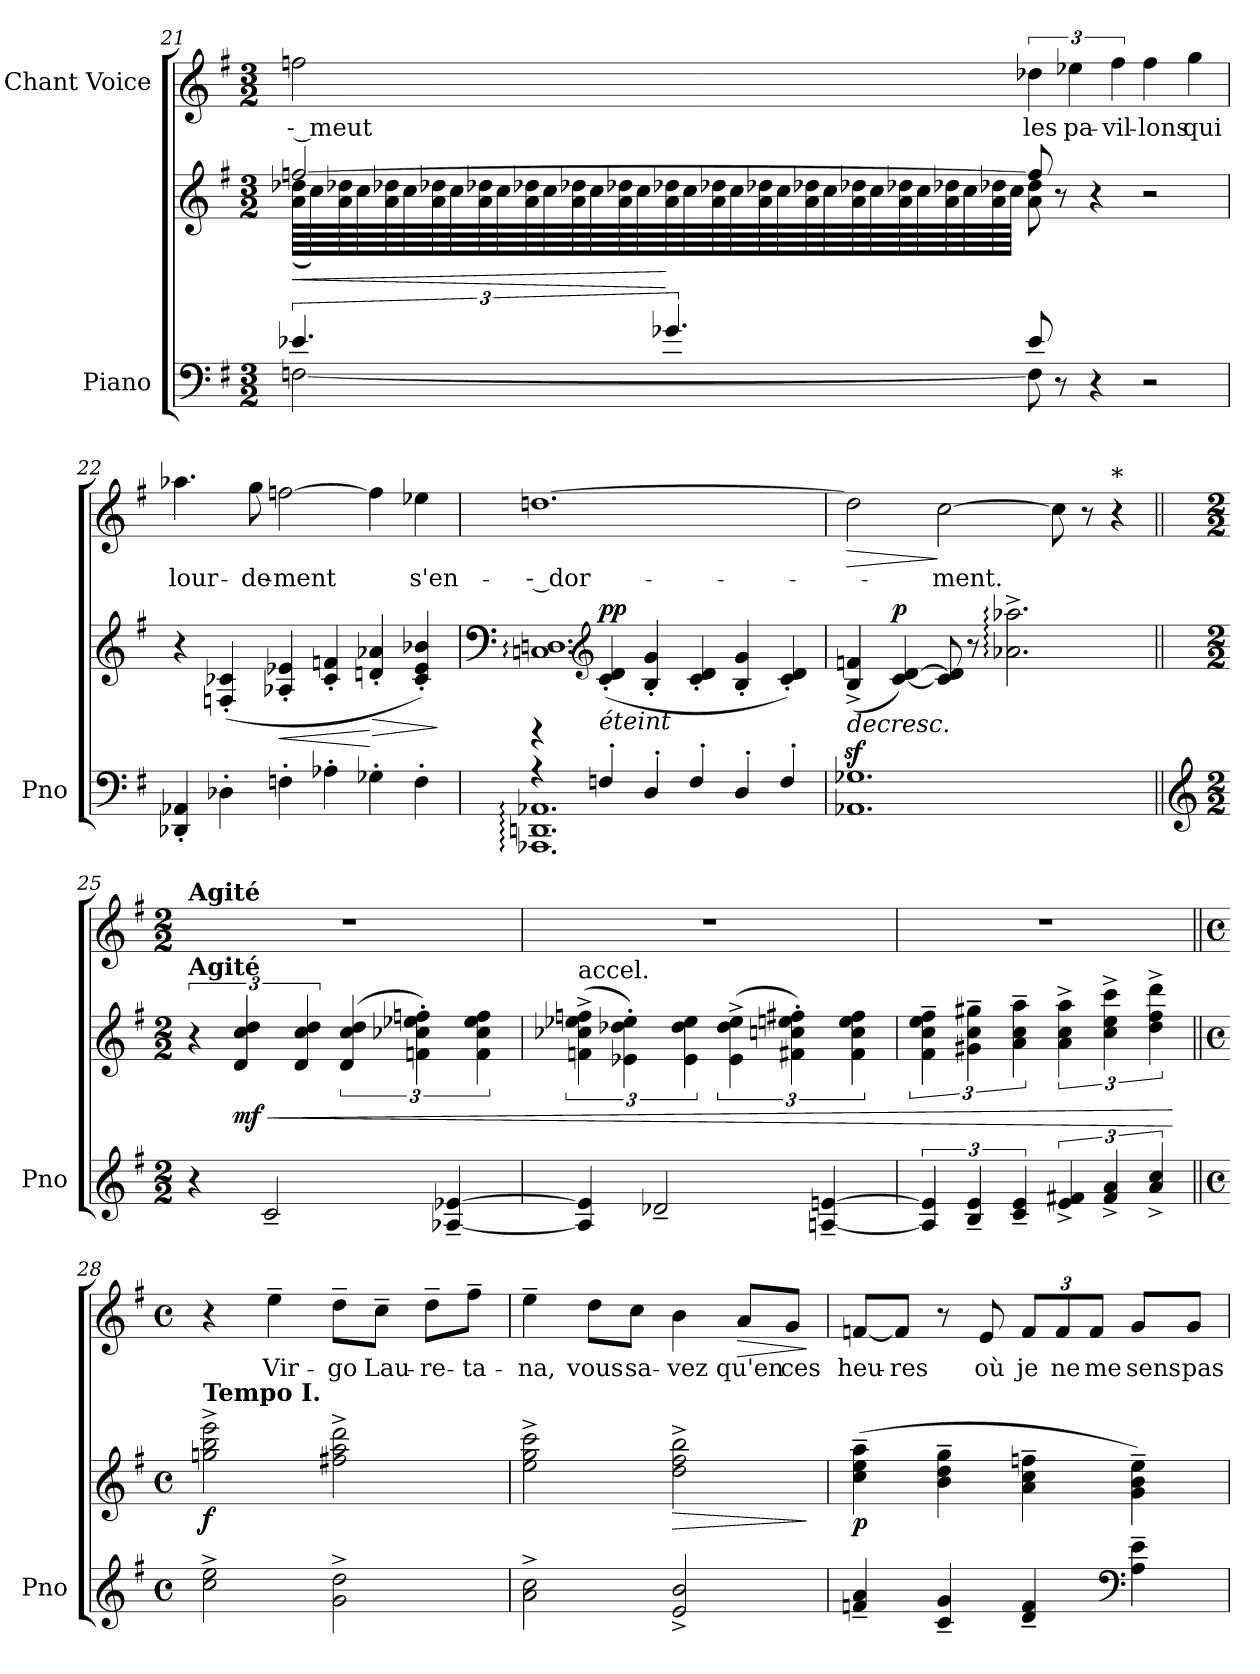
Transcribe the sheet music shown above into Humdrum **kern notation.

**kern	**kern	**dynam	**kern	**text	**dynam
*part2	*part2	*part2	*part1	*part1	*part1
*staff3	*staff2	*staff2/3	*staff1	*staff1	*staff1
*I"Piano	*	*	*I"Chant Voice	*	*
*I'Pno	*	*	*	*	*
!!LO:LB:g=z
*clefF4	*clefG2	*	*clefG2	*	*
*k[f#]	*k[f#]	*	*k[f#]	*	*
*M3/2	*M3/2	*	*M3/2	*	*
=21	=21	=21	=21	=21	=21
*^	*	*	*	*	*
!	!	!	!LO:HP:b	!	!LO:LY:b	!
*	*	*^	*	*^	*	*
*	*	*tremolo	*	*	*	*	*	*
6.e-X/	[2Fn\	[2ffn/	(>64a\ 64dd-X\LLLL	<	2ffn\	8ryy	-- meut	.
.	.	.	64cc\)	.	.	.	.	.
.	.	.	64a\ 64dd-X\	.	.	.	.	.
.	.	.	64cc\)	.	.	.	.	.
.	.	.	64a\ 64dd-X\	.	.	.	.	.
.	.	.	64cc\)	.	.	.	.	.
.	.	.	64a\ 64dd-X\	.	.	.	.	.
.	.	.	64cc\)	.	.	.	.	.
.	.	.	64a\ 64dd-X\	.	.	8ryy	.	.
.	.	.	64cc\)	.	.	.	.	.
.	.	.	64a\ 64dd-X\	.	.	.	.	.
.	.	.	64cc\)	.	.	.	.	.
.	.	.	64a\ 64dd-X\	.	.	.	.	.
.	.	.	64cc\)	.	.	.	.	.
.	.	.	64a\ 64dd-X\	.	.	.	.	.
.	.	.	64cc\)	.	.	.	.	.
6.g-X/	.	.	64a\ 64dd-X\	[	.	4ryy	.	.
.	.	.	64cc\)	.	.	.	.	.
.	.	.	64a\ 64dd-X\	.	.	.	.	.
.	.	.	64cc\)	.	.	.	.	.
.	.	.	64a\ 64dd-X\	.	.	.	.	.
.	.	.	64cc\)	.	.	.	.	.
.	.	.	64a\ 64dd-X\	.	.	.	.	.
.	.	.	64cc\)	.	.	.	.	.
.	.	.	64a\ 64dd-X\	.	.	.	.	.
.	.	.	64cc\)	.	.	.	.	.
.	.	.	64a\ 64dd-X\	.	.	.	.	.
.	.	.	64cc\)	.	.	.	.	.
.	.	.	64a\ 64dd-X\	.	.	.	.	.
.	.	.	64cc\)	.	.	.	.	.
.	.	.	64a\ 64dd-X\	.	.	.	.	.
.	.	.	64cc\)JJJJ	.	.	.	.	.
*	*	*Xtremolo	*	*	*	*	*	*
!	!	!	!	!	!	!	!LO:LY:b	!
8e-/	8F\]	8ff/]	8a\ 8dd-\	.	6dd-X\	1rgyy	les	.
.	.	.	.	.	.	.	.	.
.	.	.	.	.	.	.	.	.
.	.	.	.	.	.	.	.	.
.	.	.	.	.	.	.	.	.
.	.	.	.	.	.	.	.	.
.	.	.	.	.	.	.	.	.
.	.	.	.	.	.	.	.	.
8r	2..ryy	8r	2..ryy	.	.	.	.	.
.	.	.	.	.	.	.	.	.
.	.	.	.	.	.	.	.	.
!	!	!	!	!	!	!	!LO:LY:b	!
.	.	.	.	.	6ee-X\	.	pa-	.
.	.	.	.	.	.	.	.	.
.	.	.	.	.	.	.	.	.
.	.	.	.	.	.	.	.	.
.	.	.	.	.	.	.	.	.
.	.	.	.	.	.	.	.	.
4r	.	4r	.	.	.	.	.	.
!	!	!	!	!	!	!	!LO:LY:b	!
.	.	.	.	.	6ff\	.	-vil-	.
!	!	!	!	!	!	!	!LO:LY:b	!
2r	.	2r	.	.	4ff\	.	-lons	.
!	!	!	!	!	!	!	!LO:LY:b	!
.	.	.	.	.	4gg\	.	qui	.
*v	*v	*	*	*	*v	*v	*	*
*	*v	*v	*	*	*	*
=22	=22	=22	=22	=22	=22
!	!	!LO:DY:b	!	!LO:LY:b	!
!	!	!LO:DY:n=1:b	!	!	!
4DD-X/' 4AA-X/'	4r	p other-dynamics	4.aa-X\	lour-	.
4D-X'\	(>4Fn/' 4c-X/'	.	.	.	.
!	!	!	!	!LO:LY:b	!
.	.	.	8gg\	-de-	.
!	!	!LO:HP:b	!	!LO:LY:b	!
4Fn'\	4A-X/' 4e-X/'	<	[2ffn\	-ment	.
4A-X'\	4c-/' 4fn/'	.	.	.	.
!	!	!LO:HP:n=1:b	!	!	!
4G-X'\	4dn/' 4a-X/'	[ >	4ff\]	.	.
!	!	!	!	!LO:LY:b	!
4F'\	4c-/' 4e-/' 4b-X/')	.	4ee-X\	s'en-	.
.	.	]	.	.	.
!!LO:LB:g=z
=23	=23	=23	=23	=23	=23
*	*clefF4	*	*	*	*
*^	*^	*	*	*	*
!	!	!	!	!LO:DY:b	!	!LO:LY:b	!
!	!	!	!	!LO:DY:n=1:b	!	!	!
4r	1.AAA-X: 1.DDn: 1.AA-X:	1.Cn: 1.Dn:	4rBBBB	p other-dynamics	[1.ddn	-- dor-	.
*	*	*clefG2	*	*	*	*	*
!	!	!	!LO:TX:b:i:t=éteint	!	!	!	!
!	!	!	!	!LO:DY:n=2:a	!	!	!
4Fn'/	.	.	(>4c/' 4d/'	pp	.	.	.
4D'/	.	.	4B/' 4g/'	.	.	.	.
4F'/	.	.	4c/' 4d/'	.	.	.	.
4D'/	.	.	4B/' 4g/'	.	.	.	.
4F'/	.	.	4c/' 4d/')	.	.	.	.
*v	*v	*	*	*	*	*	*
=24	=24	=24	=24	=24	=24	=24
!	!	!	!LO:HP:b	!	!	!LO:HP:b
*	*v	*v	*	*	*	*
1.AA-X 1.G-X	(>4B/z<^ 4fn/z<^	>	2dd\]	.	>
!	!	!LO:DY:a	!	!	!
.	[4c/ [4d/)	p	.	.	.
!	!	!	!	!LO:LY:b	!
.	8c/] 8d/]	]	[2cc\	-ment.	]
.	8r	.	.	.	.
.	2.a-X\:^ 2.aa-X\:^	.	.	.	.
.	.	.	8cc\]	.	.
.	.	.	8r	.	.
!	!	!	!LO:TX:a:t=*	!	!
.	.	.	4r	.	.
!!LO:LB:g=z
=25||	=25||	=25||	=25||	=25||	=25||
*clefG2	*	*	*	*	*
*M2/2	*M2/2	*	*M2/2	*	*
!	!	!	!LO:TX:a:B:t=Agité	!	!
!	!LO:TX:a:B:t=Agité	!	!	!	!
4r	6r	.	1r	.	.
!	!	!LO:HP:b	!	!	!
!	!	!LO:DY:n=1:b	!	!	!
.	6d/ 6cc/ 6dd/	< mf	.	.	.
2c~/	.	.	.	.	.
.	6d/ 6cc/ 6dd/	.	.	.	.
.	(>6d/ 6cc/ 6dd/	.	.	.	.
.	6fn\' 6cc-X\' 6ee-X\' 6ffn\')	.	.	.	.
[4A-X/~ [4e-X/~	.	.	.	.	.
.	6f\ 6cc-\ 6ee-\ 6ff\	.	.	.	.
=26	=26	=26	=26	=26	=26
*	*	*	*MM132	*	*
!	!LO:TX:a:t=accel.	!	!	!	!
*	*	*	*^	*	*
4A-/] 4e-/]	(>6fn\^ 6cc-X\^ 6ee-X\^ 6ffn\^	.	1r	2ryy	.	.
.	6e-X\' 6dd-X\' 6ee-\')	.	.	.	.	.
2d-X~/	.	.	.	.	.	.
.	6e-\ 6dd-\ 6ee-\	.	.	.	.	.
*	*	*	*MM138	*	*	*
.	(>6e-\^ 6dd-\^ 6ee-\^	.	.	2ryy	.	.
.	6f#X\' 6ccn\' 6een\' 6ff#X\')	.	.	.	.	.
[4An/~ [4en/~	.	.	.	.	.	.
.	6f#\ 6cc\ 6ee\ 6ff#\	.	.	.	.	.
=27	=27	=27	=27	=27	=27	=27
*	*	*	*MM144	*	*	*
6A/] 6e/]	6f#\~ 6cc\~ 6ee\~ 6ff#\~	.	1r	2ryy	.	.
6B/~ 6e/~	6g#X\~ 6cc\~ 6gg#X\~	.	.	.	.	.
6c/~ 6e/~	6a\~ 6cc\~ 6aa\~	.	.	.	.	.
*	*	*	*MM150	*	*	*
6e/^ 6f#X/^	6a\^ 6cc\^ 6aa\^	.	.	2ryy	.	.
6f#/^ 6a/^	6cc\^ 6ee\^ 6ccc\^	.	.	.	.	.
6a/^ 6cc/^	6dd\^ 6ff#\^ 6ddd\^	.	.	.	.	.
.	.	[	.	.	.	.
*	*	*	*v	*v	*	*
!!LO:PB:g=z
=28||	=28||	=28||	=28||	=28||	=28||
*M4/4	*M4/4	*	*M4/4	*	*
*met(c)	*met(c)	*	*met(c)	*	*
*	*	*	*^	*	*
!	!	!	!LO:TX:a:B:t=Tempo I.	!	!	!
!	!LO:TX:a:B:t=Tempo I.	!	!	!	!	!
!	!	!LO:DY:b	!	!	!	!
*	*	*	*v	*v	*	*
2cc\^ 2ee\^	2ggn\^ 2bb\^ 2eee\^	f	4r	.	.
!	!	!	!	!LO:LY:b	!LO:DY:a
!	!	!	!	!	!LO:DY:n=1:a
.	.	.	4ee~\	Vir-	f other-dynamics
!	!	!	!	!LO:LY:b	!
2g\^ 2dd\^	2ff#X\^ 2aa\^ 2ddd\^	.	8dd~\L	-go	.
!	!	!	!	!LO:LY:b	!
.	.	.	8cc~\J	Lau-	.
!	!	!	!	!LO:LY:b	!
.	.	.	8dd~\L	-re-	.
!	!	!	!	!LO:LY:b	!
.	.	.	8ff#~\J	-ta-	.
=29	=29	=29	=29	=29	=29
!	!	!	!	!LO:LY:b	!
2a\^ 2cc\^	2ee\^ 2gg\^ 2ccc\^	.	4ee~\	-na,	.
!	!	!	!	!LO:LY:b	!
.	.	.	8dd\L	vous	.
!	!	!	!	!LO:LY:b	!
.	.	.	8cc\J	sa-	.
!	!	!LO:HP:b	!	!LO:LY:b	!
2e/^ 2b/^	2dd\^ 2ff#\^ 2bb\^	>	4b\	-vez	.
!	!	!	!	!LO:LY:b	!LO:HP:b
.	.	.	8a/L	qu'en	>
!	!	!	!	!LO:LY:b	!
.	.	.	8g/J	ces	.
.	.	]	.	.	]
=30	=30	=30	=30	=30	=30
!	!	!LO:DY:b	!	!LO:LY:b	!
4fn/~ 4a/~	(>4cc\~ 4ee\~ 4aa\~	p	[8fn/L	heu-	.
!	!	!	!	!LO:LY:b	!
.	.	.	8f/J]	-res	.
4c/~ 4g/~	4b\~ 4dd\~ 4gg\~	.	8r	.	.
!	!	!	!	!LO:LY:b	!
.	.	.	8e/	où	.
!	!	!	!	!LO:LY:b	!
4d/~ 4f/~	4a\~ 4cc\~ 4ffn\~	.	12f/L	je	.
!	!	!	!	!LO:LY:b	!
.	.	.	12f/	ne	.
!	!	!	!	!LO:LY:b	!
.	.	.	12f/J	me	.
*clefF4	*	*	*	*	*
!	!	!	!	!LO:LY:b	!
4A\~ 4e\~	4g\~ 4b\~ 4ee\~)	.	8g/L	sens	.
!	!	!	!	!LO:LY:b	!
.	.	.	8g/J	pas	.
=	=	=	=	=	=
*-	*-	*-	*-	*-	*-
